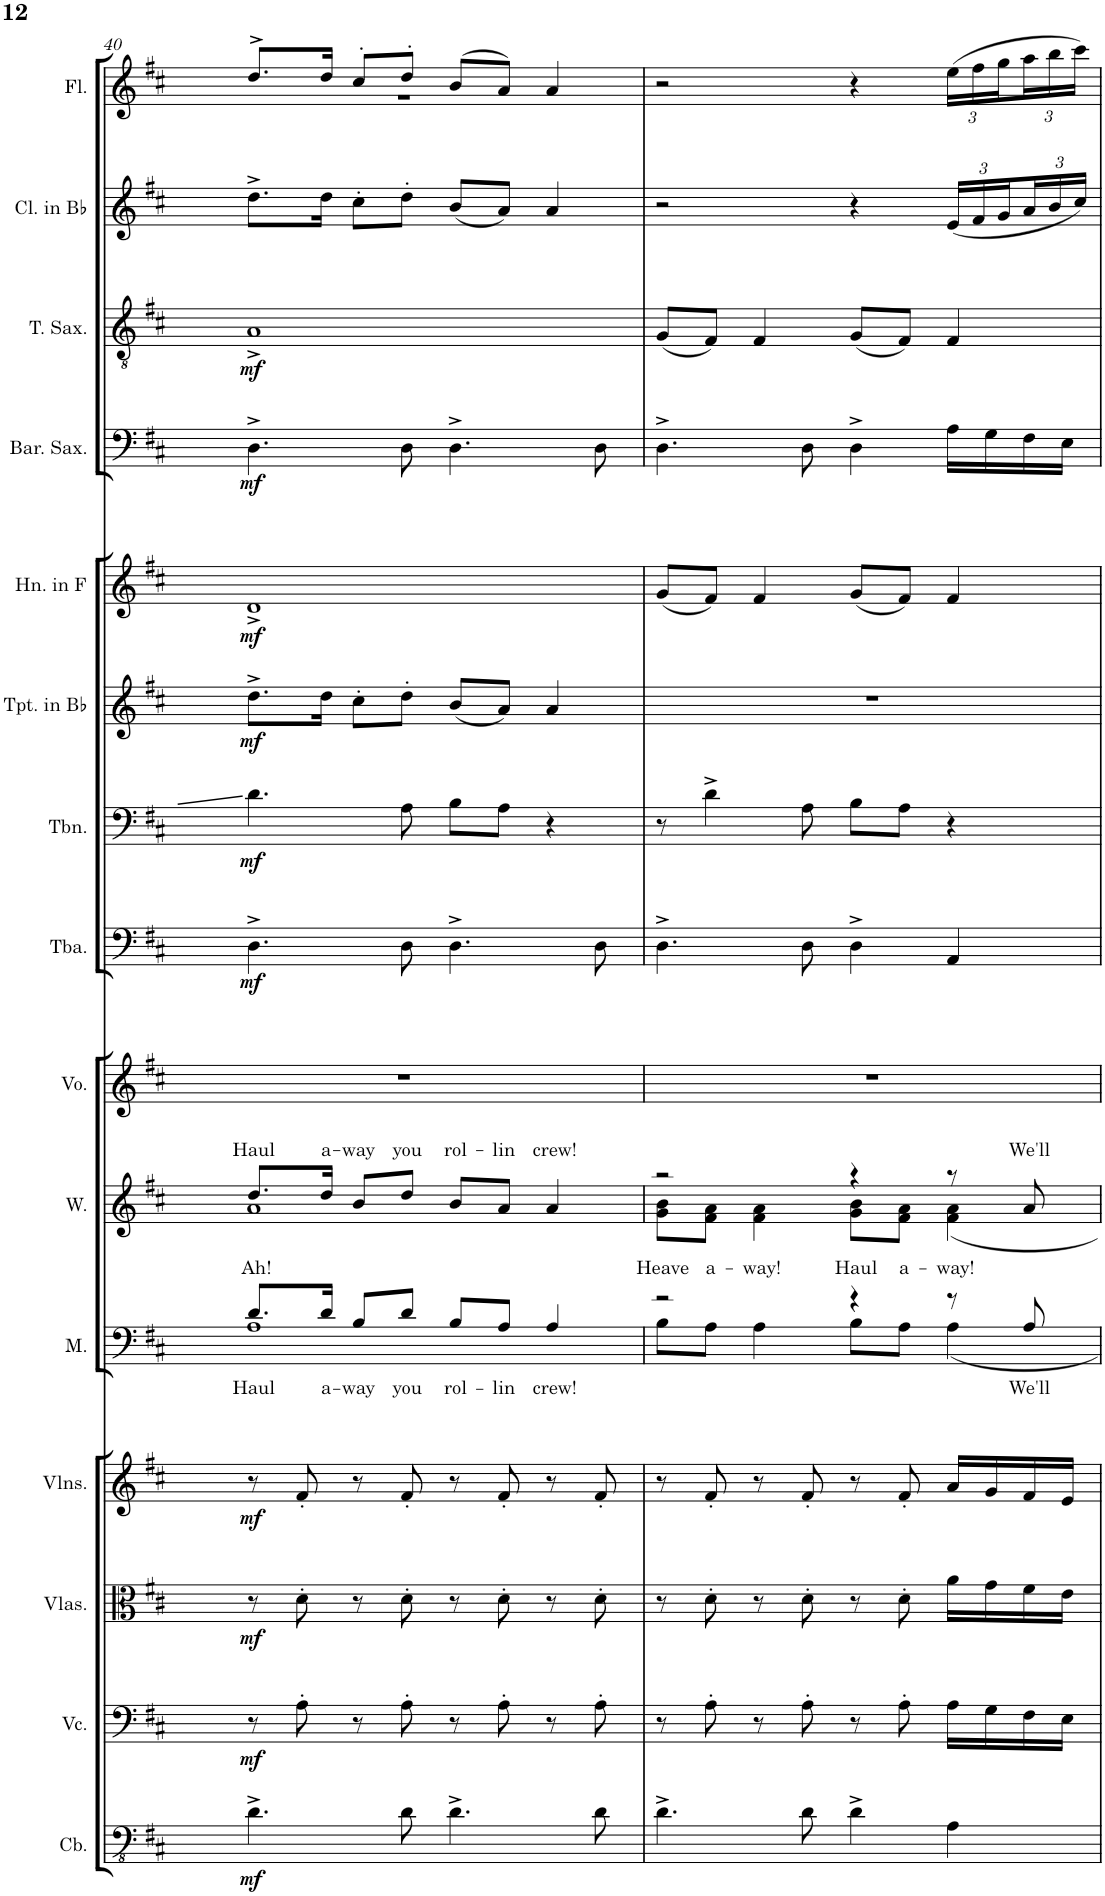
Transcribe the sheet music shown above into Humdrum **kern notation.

**kern	**dynam	**kern	**dynam	**kern	**dynam	**kern	**dynam	**kern	**text	**kern	**text	**kern	**kern	**dynam	**kern	**dynam	**kern	**dynam	**kern	**dynam	**kern	**dynam	**kern	**dynam	**kern	**kern
*part15	*part15	*part14	*part14	*part13	*part13	*part12	*part12	*part11	*part11	*part10	*part10	*part9	*part8	*part8	*part7	*part7	*part6	*part6	*part5	*part5	*part4	*part4	*part3	*part3	*part2	*part1
*staff15	*staff15	*staff14	*staff14	*staff13	*staff13	*staff12	*staff12	*staff11	*staff11	*staff10	*staff10	*staff9	*staff8	*staff8	*staff7	*staff7	*staff6	*staff6	*staff5	*staff5	*staff4	*staff4	*staff3	*staff3	*staff2	*staff1
*I"Contrabass	*	*I"Violoncello	*	*I"Violas	*	*I"Violins	*	*I"Men	*	*I"Women	*	*I"Voice	*I"Tuba	*	*I"Trombone	*	*I"Trumpet in Bb	*	*I"Horn in F	*	*I"Baritone Saxophone	*	*I"Tenor Saxophone	*	*I"Clarinet in Bb	*I"Flute
*I'Cb.	*	*I'Vc.	*	*I'Vlas.	*	*I'Vlns.	*	*I'M.	*	*I'W.	*	*I'Vo.	*I'Tba.	*	*I'Tbn.	*	*I'Tpt. in Bb	*	*I'Hn. in F	*	*I'Bar. Sax.	*	*I'T. Sax.	*	*I'Cl. in Bb	*I'Fl.
!!LO:PB:g=z
*clefFv4	*	*clefF4	*	*clefC3	*	*clefG2	*	*clefF4	*	*clefG2	*	*clefG2	*clefF4	*	*clefF4	*	*clefG2	*	*clefG2	*	*clefF4	*	*clefGv2	*	*clefG2	*clefG2
*Trd7c12	*	*	*	*	*	*	*	*	*	*	*	*	*	*	*	*	*Trd1c2	*	*Trd4c7	*	*Trd12c21	*	*Trd8c14	*	*Trd1c2	*
*k[f#c#]	*	*k[f#c#]	*	*k[f#c#]	*	*k[f#c#]	*	*k[f#c#]	*	*k[f#c#]	*	*k[f#c#]	*k[f#c#]	*	*k[f#c#]	*	*k[f#c#]	*	*k[f#c#]	*	*k[f#c#]	*	*k[f#c#]	*	*k[f#c#]	*k[f#c#]
*M4/4	*	*M4/4	*	*M4/4	*	*M4/4	*	*M4/4	*	*M4/4	*	*M4/4	*M4/4	*	*M4/4	*	*M4/4	*	*M4/4	*	*M4/4	*	*M4/4	*	*M4/4	*M4/4
=40	=40	=40	=40	=40	=40	=40	=40	=40	=40	=40	=40	=40	=40	=40	=40	=40	=40	=40	=40	=40	=40	=40	=40	=40	=40	=40
!	!	!	!	!	!	!	!	!	!LO:LY:b	!	!	!	!	!	!	!	!	!	!	!	!	!	!	!	!	!
*	*	*	*	*	*	*	*	*^	*	*	*	*	*	*	*	*	*	*	*	*	*	*	*	*	*	*
!	!LO:DY:b	!	!LO:DY:b	!	!LO:DY:b	!	!LO:DY:b	!	!	!LO:LY:a	!	!LO:LY:a	!	!	!LO:DY:b	!	!LO:DY:b	!	!LO:DY:b	!	!LO:DY:b	!	!LO:DY:b	!	!LO:DY:b	!	!
*	*	*	*	*	*	*	*	*	*	*	*^	*	*	*	*	*	*	*	*	*	*	*	*	*	*	*	*^
4.D^\	mf	8r	mf	8r	mf	8r	mf	8.d/L	1A	Ah!	8.dd/L	1a	Haul	1r	4.D^\	mf	4.d\	mf	8.dd^\L	mf	1d^	mf	4.D^\	mf	1A^	mf	8.dd^\L	8.dd^/L	1r
.	.	8A'\	.	8d'\	.	8f#'/	.	.	.	.	.	.	.	.	.	.	.	.	.	.	.	.	.	.	.	.	.	.	.
!	!	!	!	!	!	!	!	!	!	!LO:LY:b	!	!	!LO:LY:a	!	!	!	!	!	!	!	!	!	!	!	!	!	!	!	!
.	.	.	.	.	.	.	.	16d/Jk	.	a-	16dd/Jk	.	a-	.	.	.	.	.	16dd\Jk	.	.	.	.	.	.	.	16dd\Jk	16dd/Jk	.
!	!	!	!	!	!	!	!	!	!	!LO:LY:b	!	!	!LO:LY:a	!	!	!	!	!	!	!	!	!	!	!	!	!	!	!	!
.	.	8r	.	8r	.	8r	.	8B/L	.	-way	8b/L	.	-way	.	.	.	.	.	8cc#'\L	.	.	.	.	.	.	.	8cc#'\L	8cc#'/L	.
!	!	!	!	!	!	!	!	!	!	!LO:LY:b	!	!	!LO:LY:a	!	!	!	!	!	!	!	!	!	!	!	!	!	!	!	!
8D\	.	8A'\	.	8d'\	.	8f#'/	.	8d/J	.	you	8dd/J	.	you	.	8D\	.	8A\	.	8dd'\J	.	.	.	8D\	.	.	.	8dd'\J	8dd'/J	.
!	!	!	!	!	!	!	!	!	!	!LO:LY:b	!	!	!LO:LY:a	!	!	!	!	!	!	!	!	!	!	!	!	!	!	!	!
4.D^\	.	8r	.	8r	.	8r	.	8B/L	.	rol-	8b/L	.	rol-	.	4.D^\	.	8B\L	.	(8b/L	.	.	.	4.D^\	.	.	.	(8b/L	(8b/L	.
!	!	!	!	!	!	!	!	!	!	!LO:LY:b	!	!	!LO:LY:a	!	!	!	!	!	!	!	!	!	!	!	!	!	!	!	!
.	.	8A'\	.	8d'\	.	8f#'/	.	8A/J	.	-lin	8a/J	.	-lin	.	.	.	8A\J	.	8a/J)	.	.	.	.	.	.	.	8a/J)	8a/J)	.
!	!	!	!	!	!	!	!	!	!	!LO:LY:b	!	!	!LO:LY:a	!	!	!	!	!	!	!	!	!	!	!	!	!	!	!	!
.	.	8r	.	8r	.	8r	.	4A/	.	crew!	4a/	.	crew!	.	.	.	4r	.	4a/	.	.	.	.	.	.	.	4a/	4a/	.
8D\	.	8A'\	.	8d'\	.	8f#'/	.	.	.	.	.	.	.	.	8D\	.	.	.	.	.	.	.	8D\	.	.	.	.	.	.
*	*	*	*	*	*	*	*	*	*	*	*	*	*	*	*	*	*	*	*	*	*	*	*	*	*	*	*	*v	*v
=41	=41	=41	=41	=41	=41	=41	=41	=41	=41	=41	=41	=41	=41	=41	=41	=41	=41	=41	=41	=41	=41	=41	=41	=41	=41	=41	=41	=41
!	!	!	!	!	!	!	!	!	!	!LO:LY:a	!	!	!	!	!	!	!	!	!	!	!	!	!	!	!	!	!	!
4.D^\	.	8r	.	8r	.	8r	.	2r	8B\L	Heave	2r	8g\ 8b\L	.	1r	4.D^\	.	8r	.	1r	.	(8g/L	.	4.D^\	.	(8G/L	.	2r	2r
!	!	!	!	!	!	!	!	!	!	!LO:LY:a	!	!	!	!	!	!	!	!	!	!	!	!	!	!	!	!	!	!
.	.	8A'\	.	8d'\	.	8f#'/	.	.	8A\J	a-	.	8f#\ 8a\J	.	.	.	.	4d^\	.	.	.	8f#/J)	.	.	.	8F#/J)	.	.	.
!	!	!	!	!	!	!	!	!	!	!LO:LY:a	!	!	!	!	!	!	!	!	!	!	!	!	!	!	!	!	!	!
.	.	8r	.	8r	.	8r	.	.	4A\	-way!	.	4f#\ 4a\	.	.	.	.	.	.	.	.	4f#/	.	.	.	4F#/	.	.	.
8D\	.	8A'\	.	8d'\	.	8f#'/	.	.	.	.	.	.	.	.	8D\	.	8A\	.	.	.	.	.	8D\	.	.	.	.	.
!	!	!	!	!	!	!	!	!	!	!LO:LY:a	!	!	!	!	!	!	!	!	!	!	!	!	!	!	!	!	!	!
4D^\	.	8r	.	8r	.	8r	.	4r	8B\L	Haul	4r	8g\ 8b\L	.	.	4D^\	.	8B\L	.	.	.	(8g/L	.	4D^\	.	(8G/L	.	4r	4r
!	!	!	!	!	!	!	!	!	!	!LO:LY:a	!	!	!	!	!	!	!	!	!	!	!	!	!	!	!	!	!	!
.	.	8A'\	.	8d'\	.	8f#'/	.	.	8A\J	a-	.	8f#\ 8a\J	.	.	.	.	8A\J	.	.	.	8f#/J)	.	.	.	8F#/J)	.	.	.
!	!	!	!	!	!	!	!	!	!	!LO:LY:a	!	!	!	!	!	!	!	!	!	!	!	!	!	!	!	!	!	!
*	*	*	*	*	*	*	*	*	*	*	*	*	*	*	*	*	*	*	*	*	*	*	*	*	*	*	*Xbrackettup	*Xbrackettup
4AA\	.	16A\LL	.	16a\LL	.	16a/LL	.	8r	4A\	-way!	8r	4f#\ 4a\	.	.	4AA/	.	4r	.	.	.	4f#/	.	16A\LL	.	4F#/	.	(24e/LL	(24ee\LL
.	.	.	.	.	.	.	.	.	.	.	.	.	.	.	.	.	.	.	.	.	.	.	.	.	.	.	24f#/	24ff#\
.	.	16G\	.	16g\	.	16g/	.	.	.	.	.	.	.	.	.	.	.	.	.	.	.	.	16G\	.	.	.	.	.
.	.	.	.	.	.	.	.	.	.	.	.	.	.	.	.	.	.	.	.	.	.	.	.	.	.	.	24g/	24gg\
!	!	!	!	!	!	!	!	!	!	!LO:LY:b	!	!	!LO:LY:a	!	!	!	!	!	!	!	!	!	!	!	!	!	!	!
.	.	16F#\	.	16f#\	.	16f#/	.	8A/	.	We'll	8a/	.	We'll	.	.	.	.	.	.	.	.	.	16F#\	.	.	.	24a/	24aa\
.	.	.	.	.	.	.	.	.	.	.	.	.	.	.	.	.	.	.	.	.	.	.	.	.	.	.	24b/	24bb\
.	.	16E\JJ	.	16e\JJ	.	16e/JJ	.	.	.	.	.	.	.	.	.	.	.	.	.	.	.	.	16E\JJ	.	.	.	.	.
.	.	.	.	.	.	.	.	.	.	.	.	.	.	.	.	.	.	.	.	.	.	.	.	.	.	.	24cc#/JJ)	24ccc#\JJ)
*	*	*	*	*	*	*	*	*v	*v	*	*	*	*	*	*	*	*	*	*	*	*	*	*	*	*	*	*	*
*	*	*	*	*	*	*	*	*	*	*v	*v	*	*	*	*	*	*	*	*	*	*	*	*	*	*	*	*
=	=	=	=	=	=	=	=	=	=	=	=	=	=	=	=	=	=	=	=	=	=	=	=	=	=	=
*-	*-	*-	*-	*-	*-	*-	*-	*-	*-	*-	*-	*-	*-	*-	*-	*-	*-	*-	*-	*-	*-	*-	*-	*-	*-	*-
